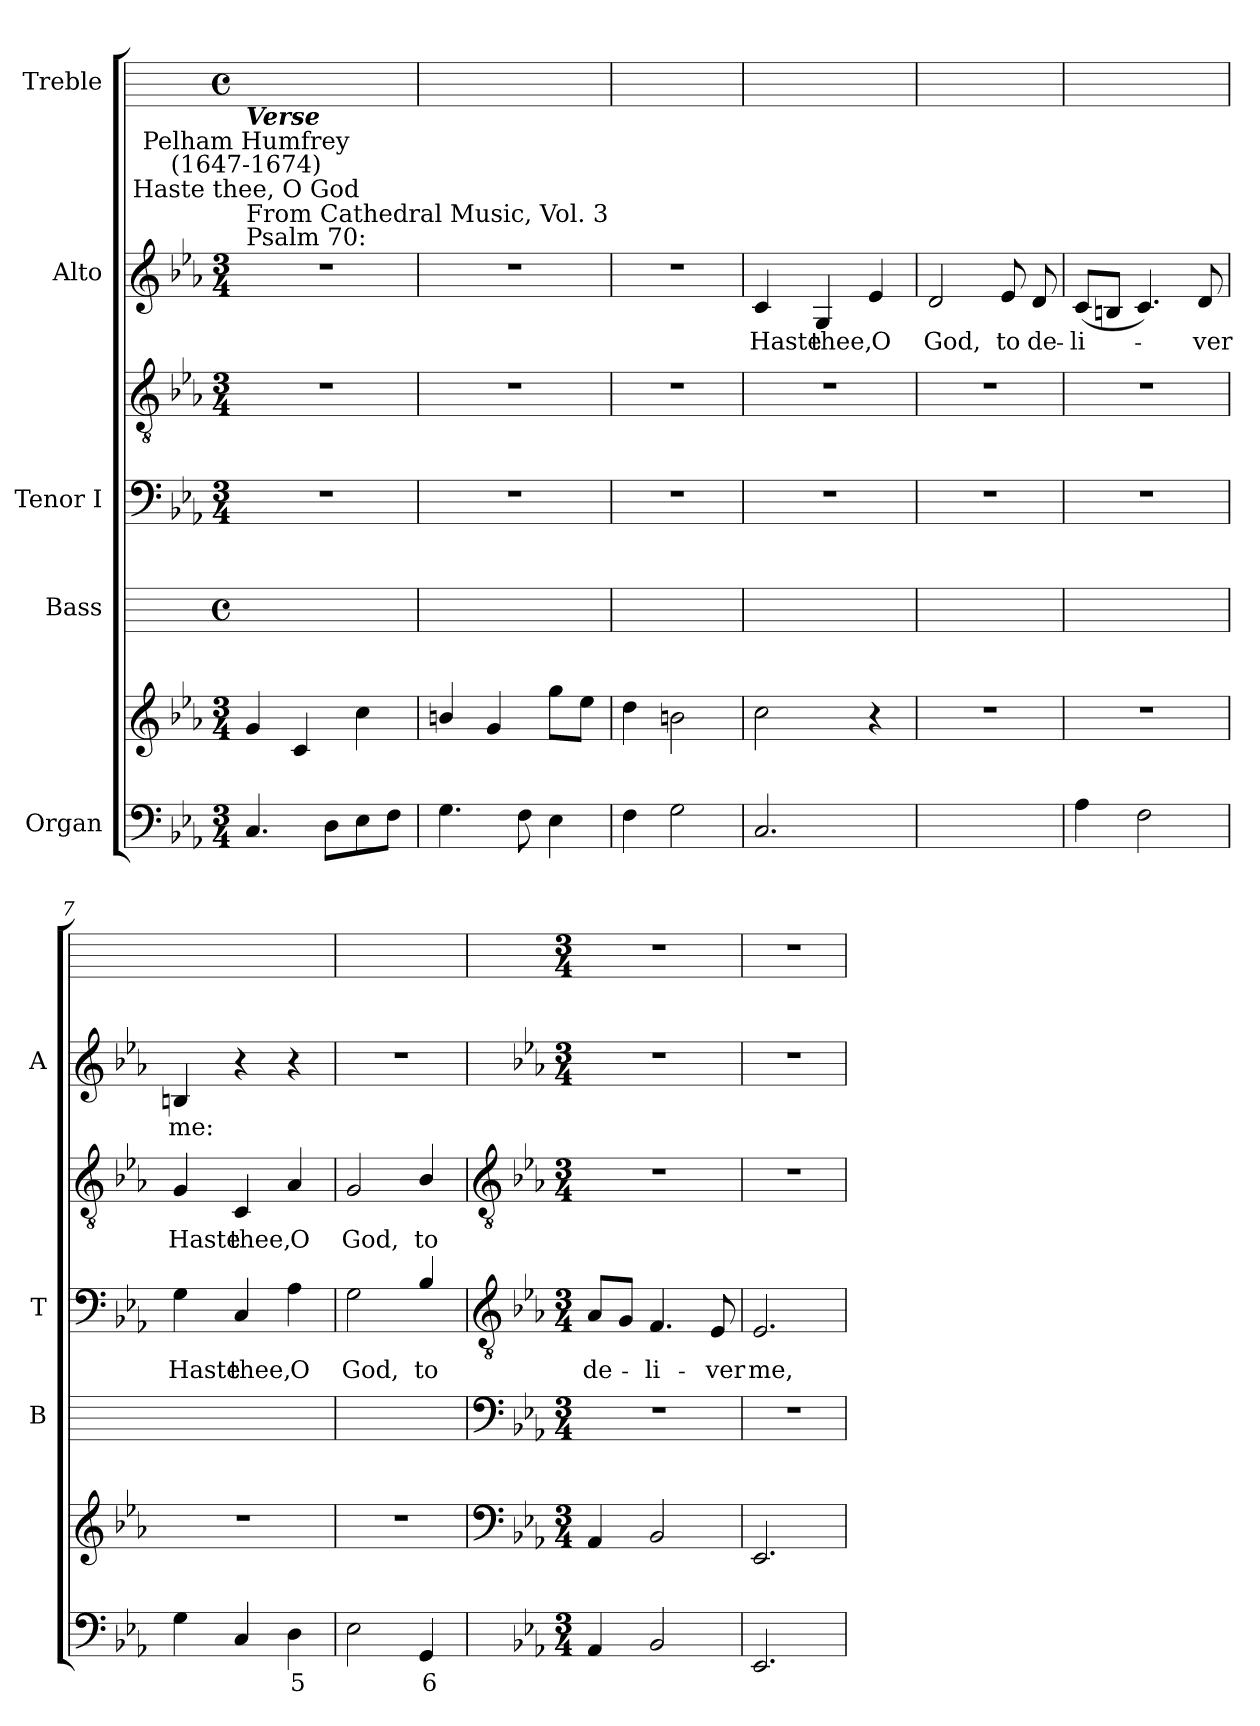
**kern	**text	**text	**kern	**kern	**kern	**text	**kern	**text	**kern	**text	**kern
*part5	*part5	*part5	*part5	*part4	*part3	*part3	*part3	*part3	*part2	*part2	*part1
*staff7	*staff7	*staff7	*staff6	*staff5	*staff4	*staff4	*staff3	*staff3	*staff2	*staff2	*staff1
*I"Organ	*	*	*	*I"Bass	*I"Tenor I	*	*	*	*I"Alto	*	*I"Treble
*	*	*	*	*I'B	*I'T	*	*	*	*I'A	*	*
*clefF4	*	*	*clefG2	*	*	*	*clefGv2	*	*clefG2	*	*
*k[b-e-a-]	*	*	*k[b-e-a-]	*	*k[b-e-a-]	*	*k[b-e-a-]	*	*k[b-e-a-]	*	*
*E-:	*	*	*E-:	*	*E-:	*	*E-:	*	*E-:	*	*
*M3/4	*	*	*M3/4	*M4/4	*M3/4	*	*M3/4	*	*M3/4	*	*M4/4
*	*	*	*	*met(c)	*	*	*	*	*	*	*met(c)
=1	=1	=1	=1	=1	=1	=1	=1	=1	=1	=1	=1
!	!	!	!	!	!	!	!	!	!LO:TX:a:t=From Cathedral Music, Vol. 3\nPsalm 70&colon;	!	!
!	!	!	!	!	!	!	!	!	!LO:TX:a:cj:t=Haste thee, O God	!	!
!	!	!	!	!	!	!	!	!	!LO:TX:a:cj:t=Pelham Humfrey\n(1647-1674)	!	!
!	!	!	!	!	!	!	!	!	!LO:TX:a:Bi:t=Verse	!	!
!	!	!	!	!	!LO:N:vis=1	!	!LO:N:vis=1	!	!LO:N:vis=1	!	!
4.C	.	.	4g	2.r	2.r	.	2.r	.	2.r	.	2.r
.	.	.	4c	.	.	.	.	.	.	.	.
8DL	.	.	.	.	.	.	.	.	.	.	.
8E-	.	.	4cc	.	.	.	.	.	.	.	.
8FJ	.	.	.	.	.	.	.	.	.	.	.
=2	=2	=2	=2	=2	=2	=2	=2	=2	=2	=2	=2
!	!	!	!	!	!LO:N:vis=1	!	!LO:N:vis=1	!	!LO:N:vis=1	!	!
4.G	.	.	4bn/	2.r	2.r	.	2.r	.	2.r	.	2.r
.	.	.	4g	.	.	.	.	.	.	.	.
8F	.	.	.	.	.	.	.	.	.	.	.
4E-	.	.	8ggL	.	.	.	.	.	.	.	.
.	.	.	8ee-J	.	.	.	.	.	.	.	.
=3	=3	=3	=3	=3	=3	=3	=3	=3	=3	=3	=3
!	!	!	!	!	!LO:N:vis=1	!	!LO:N:vis=1	!	!LO:N:vis=1	!	!
4F	.	.	4dd	2.r	2.r	.	2.r	.	2.r	.	2.r
2G	.	.	2bn	.	.	.	.	.	.	.	.
=4	=4	=4	=4	=4	=4	=4	=4	=4	=4	=4	=4
!	!	!	!	!	!LO:N:vis=1	!	!LO:N:vis=1	!	!	!LO:LY:b	!
2.C	.	.	2cc	2.r	2.r	.	2.r	.	4c	Haste	2.r
!	!	!	!	!	!	!	!	!	!	!LO:LY:b	!
.	.	.	.	.	.	.	.	.	4G	thee,	.
!	!	!	!	!	!	!	!	!	!	!LO:LY:b	!
.	.	.	4r	.	.	.	.	.	4e-	O	.
=5	=5	=5	=5	=5	=5	=5	=5	=5	=5	=5	=5
!	!LO:LY:b	!	!LO:N:vis=1	!	!LO:N:vis=1	!	!LO:N:vis=1	!	!	!LO:LY:b	!
[2Gyy	3	.	2.r	2.r	2.r	.	2.r	.	2d	God,	2.r
!	!LO:LY:b	!LO:LY:b	!	!	!	!	!	!	!	!LO:LY:b	!
4Gyy]	6	3	.	.	.	.	.	.	8e-	to	.
!	!	!	!	!	!	!	!	!	!	!LO:LY:b	!
.	.	.	.	.	.	.	.	.	8d	de-	.
=6	=6	=6	=6	=6	=6	=6	=6	=6	=6	=6	=6
!	!	!	!LO:N:vis=1	!	!LO:N:vis=1	!	!LO:N:vis=1	!	!	!LO:LY:b	!
4A-	.	.	2.r	2.r	2.r	.	2.r	.	(<8cL	-li-	2.r
.	.	.	.	.	.	.	.	.	8BnJ	.	.
2F	.	.	.	.	.	.	.	.	4.c)	.	.
!	!	!	!	!	!	!	!	!	!	!LO:LY:b	!
.	.	.	.	.	.	.	.	.	8d	ver	.
=7	=7	=7	=7	=7	=7	=7	=7	=7	=7	=7	=7
!	!	!	!LO:N:vis=1	!	!	!LO:LY:b	!	!LO:LY:b	!	!LO:LY:b	!
4G	.	.	2.r	2.r	4G	Haste	4G	Haste	4Bn	me:	2.r
!	!	!	!	!	!	!LO:LY:b	!	!LO:LY:b	!	!	!
4C	.	.	.	.	4C	thee,	4C	thee,	4r	.	.
!	!LO:LY:b	!	!	!	!	!LO:LY:b	!	!LO:LY:b	!	!	!
4D	5	.	.	.	4A-	O	4A-	O	4r	.	.
=8	=8	=8	=8	=8	=8	=8	=8	=8	=8	=8	=8
!	!	!	!LO:N:vis=1	!	!	!LO:LY:b	!	!LO:LY:b	!LO:N:vis=1	!	!
2E-	.	.	2.r	2.r	2G	God,	2G	God,	2.r	.	2.r
!	!LO:LY:b	!	!	!	!	!LO:LY:b	!	!LO:LY:b	!	!	!
4GG	6	.	.	.	4B-/	to	4B-/	to	.	.	.
!!LO:LB:g=z
=9	=9	=9	=9	=9	=9	=9	=9	=9	=9	=9	=9
*	*	*	*clefF4	*clefF4	*clefGv2	*	*clefGv2	*	*	*	*
*k[b-e-a-]	*	*	*k[b-e-a-]	*k[b-e-a-]	*k[b-e-a-]	*	*k[b-e-a-]	*	*	*	*
*E-:	*	*	*E-:	*E-:	*E-:	*	*E-:	*	*	*	*
*M3/4	*	*	*M3/4	*M3/4	*M3/4	*	*M3/4	*	*M3/4	*	*M3/4
!	!	!	!	!LO:N:vis=1	!	!LO:LY:b	!LO:N:vis=1	!	!LO:N:vis=1	!	!
4AA-	.	.	4AA-	2.r	8A-L	de-	2.r	.	2.r	.	2.r
.	.	.	.	.	8GJ	.	.	.	.	.	.
!	!	!	!	!	!	!LO:LY:b	!	!	!	!	!
2BB-	.	.	2BB-	.	4.F	li-	.	.	.	.	.
!	!	!	!	!	!	!LO:LY:b	!	!	!	!	!
.	.	.	.	.	8E-	-ver	.	.	.	.	.
=10	=10	=10	=10	=10	=10	=10	=10	=10	=10	=10	=10
!	!	!	!	!LO:N:vis=1	!	!LO:LY:b	!LO:N:vis=1	!	!LO:N:vis=1	!	!
2.EE-	.	.	2.EE-	2.r	2.E-	me,	2.r	.	2.r	.	2.r
=	=	=	=	=	=	=	=	=	=	=	=
*-	*-	*-	*-	*-	*-	*-	*-	*-	*-	*-	*-
